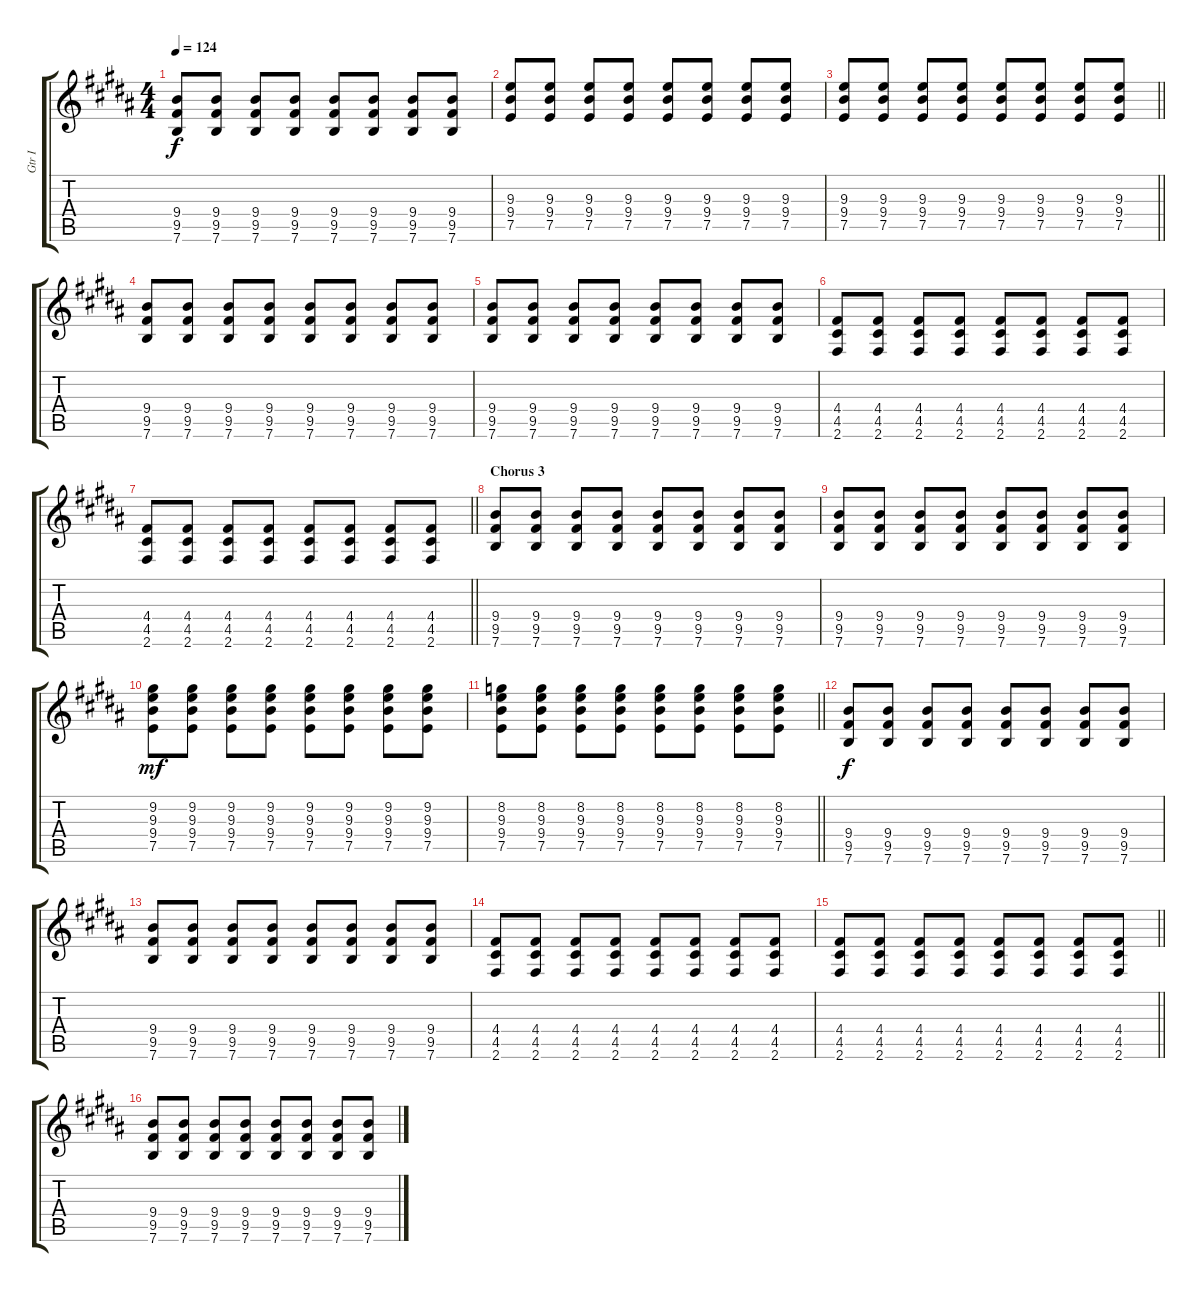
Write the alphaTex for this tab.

\track ("Gtr I" "Gtr I") {instrument distortionguitar}
\staff {score tabs}
\tuning (E4 B3 G3 D3 A2 E2) {hide}
\ts (4 4)
\tempo 124
\clef g2
\ks b
(9.4 9.5 7.6).8{dy f} (9.4 9.5 7.6).8 (9.4 9.5 7.6).8 (9.4 9.5 7.6).8 (9.4 9.5 7.6).8 (9.4 9.5 7.6).8 (9.4 9.5 7.6).8 (9.4 9.5 7.6).8 |
(9.3 9.4 7.5).8 (9.3 9.4 7.5).8 (9.3 9.4 7.5).8 (9.3 9.4 7.5).8 (9.3 9.4 7.5).8 (9.3 9.4 7.5).8 (9.3 9.4 7.5).8 (9.3 9.4 7.5).8 |
\barLineRight lightlight
(9.3 9.4 7.5).8 (9.3 9.4 7.5).8 (9.3 9.4 7.5).8 (9.3 9.4 7.5).8 (9.3 9.4 7.5).8 (9.3 9.4 7.5).8 (9.3 9.4 7.5).8 (9.3 9.4 7.5).8 |
(9.4 9.5 7.6).8 (9.4 9.5 7.6).8 (9.4 9.5 7.6).8 (9.4 9.5 7.6).8 (9.4 9.5 7.6).8 (9.4 9.5 7.6).8 (9.4 9.5 7.6).8 (9.4 9.5 7.6).8 |
(9.4 9.5 7.6).8 (9.4 9.5 7.6).8 (9.4 9.5 7.6).8 (9.4 9.5 7.6).8 (9.4 9.5 7.6).8 (9.4 9.5 7.6).8 (9.4 9.5 7.6).8 (9.4 9.5 7.6).8 |
(4.4 4.5 2.6).8 (4.4 4.5 2.6).8 (4.4 4.5 2.6).8 (4.4 4.5 2.6).8 (4.4 4.5 2.6).8 (4.4 4.5 2.6).8 (4.4 4.5 2.6).8 (4.4 4.5 2.6).8 |
\barLineRight lightlight
(4.4 4.5 2.6).8 (4.4 4.5 2.6).8 (4.4 4.5 2.6).8 (4.4 4.5 2.6).8 (4.4 4.5 2.6).8 (4.4 4.5 2.6).8 (4.4 4.5 2.6).8 (4.4 4.5 2.6).8 |
\section ("" "Chorus 3")
(9.4 9.5 7.6).8 (9.4 9.5 7.6).8 (9.4 9.5 7.6).8 (9.4 9.5 7.6).8 (9.4 9.5 7.6).8 (9.4 9.5 7.6).8 (9.4 9.5 7.6).8 (9.4 9.5 7.6).8 |
(9.4 9.5 7.6).8 (9.4 9.5 7.6).8 (9.4 9.5 7.6).8 (9.4 9.5 7.6).8 (9.4 9.5 7.6).8 (9.4 9.5 7.6).8 (9.4 9.5 7.6).8 (9.4 9.5 7.6).8 |
(9.2 9.3 9.4 7.5).8{dy mf} (9.2 9.3 9.4 7.5).8 (9.2 9.3 9.4 7.5).8 (9.2 9.3 9.4 7.5).8 (9.2 9.3 9.4 7.5).8 (9.2 9.3 9.4 7.5).8 (9.2 9.3 9.4 7.5).8 (9.2 9.3 9.4 7.5).8 |
\barLineRight lightlight
(8.2 9.3 9.4 7.5).8 (8.2 9.3 9.4 7.5).8 (8.2 9.3 9.4 7.5).8 (8.2 9.3 9.4 7.5).8 (8.2 9.3 9.4 7.5).8 (8.2 9.3 9.4 7.5).8 (8.2 9.3 9.4 7.5).8 (8.2 9.3 9.4 7.5).8 |
(9.4 9.5 7.6).8{dy f} (9.4 9.5 7.6).8 (9.4 9.5 7.6).8 (9.4 9.5 7.6).8 (9.4 9.5 7.6).8 (9.4 9.5 7.6).8 (9.4 9.5 7.6).8 (9.4 9.5 7.6).8 |
(9.4 9.5 7.6).8 (9.4 9.5 7.6).8 (9.4 9.5 7.6).8 (9.4 9.5 7.6).8 (9.4 9.5 7.6).8 (9.4 9.5 7.6).8 (9.4 9.5 7.6).8 (9.4 9.5 7.6).8 |
(4.4 4.5 2.6).8 (4.4 4.5 2.6).8 (4.4 4.5 2.6).8 (4.4 4.5 2.6).8 (4.4 4.5 2.6).8 (4.4 4.5 2.6).8 (4.4 4.5 2.6).8 (4.4 4.5 2.6).8 |
\barLineRight lightlight
(4.4 4.5 2.6).8 (4.4 4.5 2.6).8 (4.4 4.5 2.6).8 (4.4 4.5 2.6).8 (4.4 4.5 2.6).8 (4.4 4.5 2.6).8 (4.4 4.5 2.6).8 (4.4 4.5 2.6).8 |
(9.4 9.5 7.6).8 (9.4 9.5 7.6).8 (9.4 9.5 7.6).8 (9.4 9.5 7.6).8 (9.4 9.5 7.6).8 (9.4 9.5 7.6).8 (9.4 9.5 7.6).8 (9.4 9.5 7.6).8
